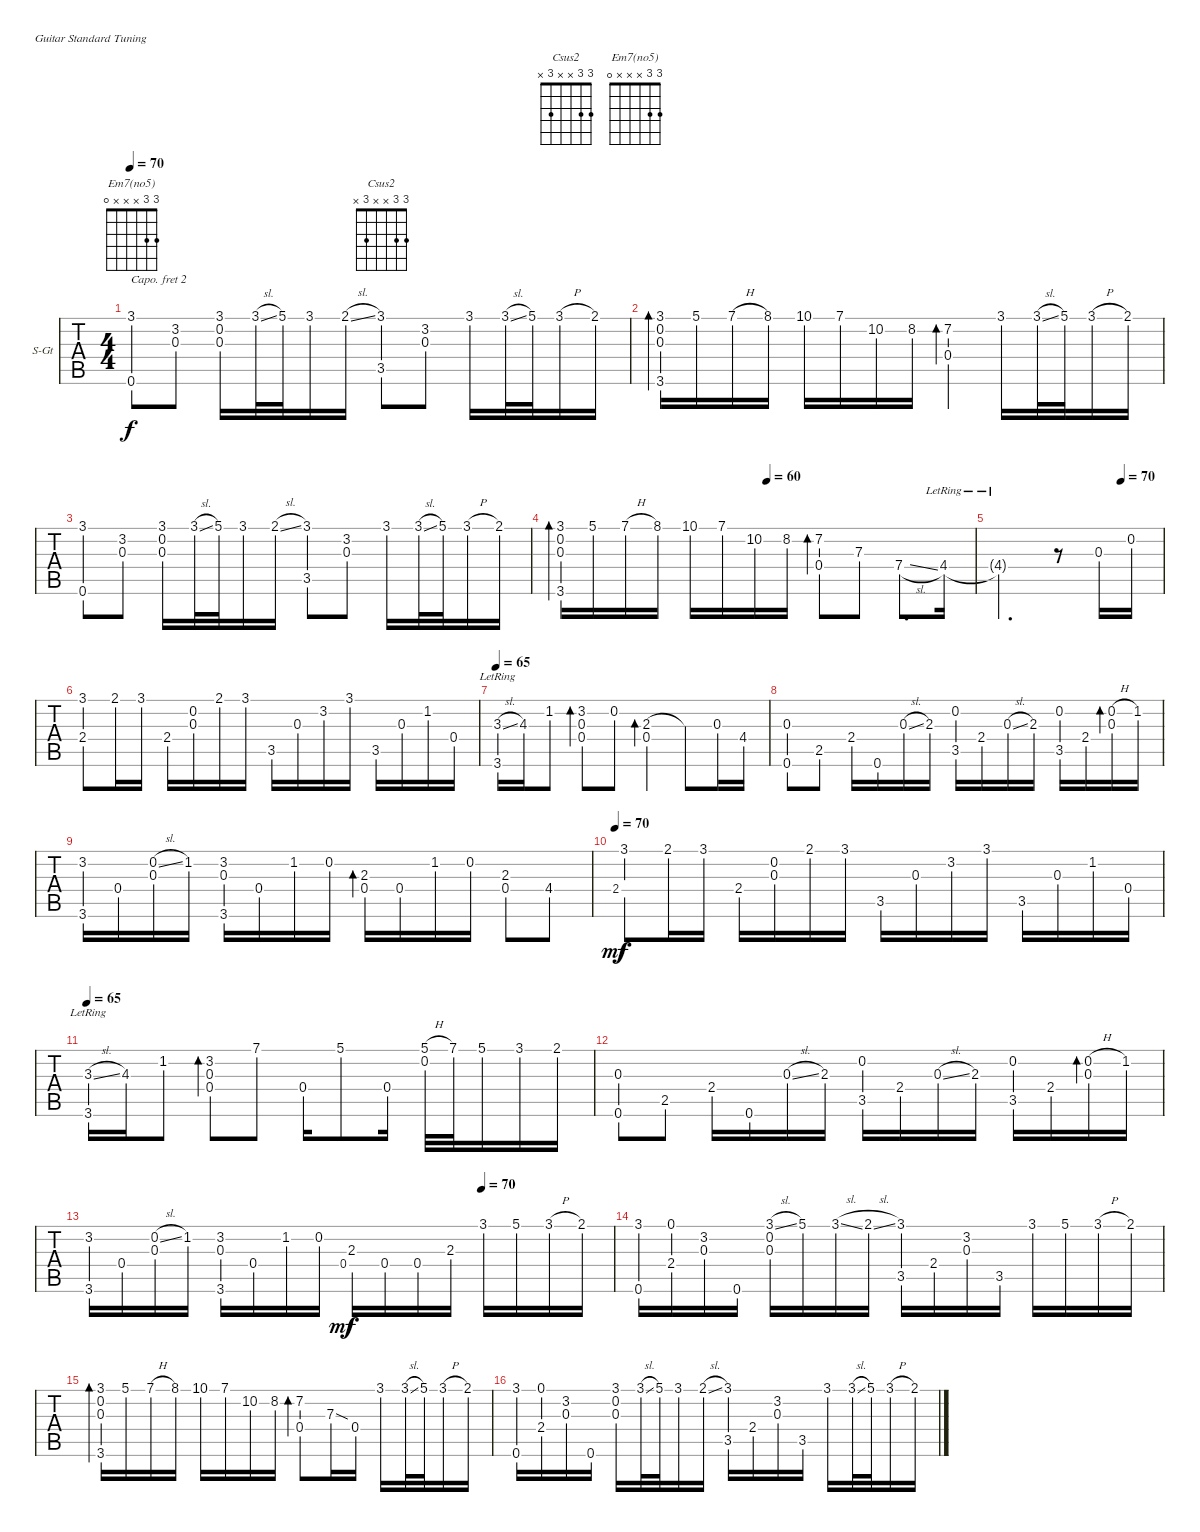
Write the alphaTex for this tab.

\bracketExtendMode groupsimilarinstruments
\firstSystemTrackNameOrientation horizontal
\otherSystemsTrackNameOrientation horizontal
\chordDiagramsInScore
\track ("Òô¹ì 1" "S-Gt") {instrument acousticguitarsteel}
\staff {tabs}
\capo 2
\tuning (E4 B3 G3 D3 A2 E2)
\chord ("Csus2" 3 3 x x 3 x)
\chord ("Em7(no5)" 3 3 x x x 0)
\ts (4 4)
\tempo 70
\clef g2
\ks c
(3.1 0.6).8{ch "Em7(no5)" dy f} (3.2 0.3).8 (3.1 0.2 0.3).16 3.1{sl}.32 5.1.32 3.1.16 2.1{sl}.16 (3.1 3.5).8{ch "Csus2"} (3.2 0.3).8 3.1.16 3.1{sl}.32 5.1.32 3.1{h}.16 2.1.16 |
(3.1 0.2 0.3 3.6).16{bd 480} 5.1.16 7.1{h}.16 8.1.16 10.1.16 7.1.16 10.2.16 8.2.16 (7.2 0.4).4{bd 480} 3.1.16 3.1{sl}.32 5.1.32 3.1{h}.16 2.1.16 |
(3.1 0.6).8 (3.2 0.3).8 (3.1 0.2 0.3).16 3.1{sl}.32 5.1.32 3.1.16 2.1{sl}.16 (3.1 3.5).8 (3.2 0.3).8 3.1.16 3.1{sl}.32 5.1.32 3.1{h}.16 2.1.16 |
\tempo (60 0.5)
(3.1 0.2 0.3 3.6).16{bd 480} 5.1.16 7.1{h}.16 8.1.16 10.1.16 7.1.16 10.2.16 8.2.16 (7.2 0.4).8{bd 480} 7.3.8 7.4{sl}.8{d} 4.4{lr}.16 |
\tempo (70 0.75)
4.4{lr t}.2{d} r.8 0.3.16 0.2.16 |
(3.1 2.4).8 2.1.16 3.1.16 2.4.16 (0.2 0.3).16 2.1.16 3.1.16 3.5.16 0.3.16 3.2.16 3.1.16 3.5.16 0.3.16 1.2.16 0.4.16 |
\tempo 65
(3.3{sl} 3.6{lr}).16 4.3.16 1.2.8 (3.2 0.3 0.4).8{bd 480} 0.2.8 (2.3 0.4).4{bd 480} 2.3{t}.8 0.3.16 4.4.16 |
(0.3 0.6).8 2.5.8 2.4.16 0.6.16 0.3{sl}.16 2.3.16 (0.2 3.5).16 2.4.16 0.3{sl}.16 2.3.16 (0.2 3.5).16 2.4.16 (0.2{h} 0.3).16{bd 120} 1.2.16 |
(3.2 3.6).16 0.4.16 (0.2{sl} 0.3).16 1.2.16 (3.2 0.3 3.6).16 0.4.16 1.2.16 0.2.16 (2.3 0.4).16{bd 480} 0.4.16 1.2.16 0.2.16 (2.3 0.4).8 4.4.8 |
\tempo 70
2.4.8{gr dy mf} 3.1.8{dy f} 2.1.16 3.1.16 2.4.16 (0.2 0.3).16 2.1.16 3.1.16 3.5.16 0.3.16 3.2.16 3.1.16 3.5.16 0.3.16 1.2.16 0.4.16 |
\tempo 65
(3.3{sl} 3.6{lr}).16 4.3.16 1.2.8 (3.2 0.3 0.4).8{bd 480} 7.1.8 0.4.16 5.1.8 0.4.16 (5.1{h} 0.2).32 7.1.32 5.1.16 3.1.16 2.1.16 |
(0.3 0.6).8 2.5.8 2.4.16 0.6.16 0.3{sl}.16 2.3.16 (0.2 3.5).16 2.4.16 0.3{sl}.16 2.3.16 (0.2 3.5).16 2.4.16 (0.2{h} 0.3).16{bd 120} 1.2.16 |
\tempo (70 0.75)
(3.2 3.6).16 0.4.16 (0.2{sl} 0.3).16 1.2.16 (3.2 0.3 3.6).16 0.4.16 1.2.16 0.2.16 0.4.8{gr dy mf} 2.3.16{dy f} 0.4.16 0.4.16 2.3.16 3.1.16 5.1.16 3.1{h}.16 2.1.16 |
(3.1 0.6).16 (0.1 2.4).16 (3.2 0.3).16 0.6.16 (3.1{sl} 0.2 0.3).16 5.1.16 3.1{sl}.16 2.1{sl}.16 (3.1 3.5).16 2.4.16 (3.2 0.3).16 3.5.16 3.1.16 5.1.16 3.1{h}.16 2.1.16 |
(3.1 0.2 0.3 3.6).16{bd 480} 5.1.16 7.1{h}.16 8.1.16 10.1.16 7.1.16 10.2.16 8.2.16 (7.2 0.4).8{bd 480} 7.3{sod}.16 0.4.16 3.1.16 3.1{sl}.32 5.1.32 3.1{h}.16 2.1.16 |
(3.1 0.6).16 (0.1 2.4).16 (3.2 0.3).16 0.6.16 (3.1 0.2 0.3).16 3.1{sl}.32 5.1.32 3.1.16 2.1{sl}.16 (3.1 3.5).16 2.4.16 (3.2 0.3).16 3.5.16 3.1.16 3.1{sl}.32 5.1.32 3.1{h}.16 2.1.16
